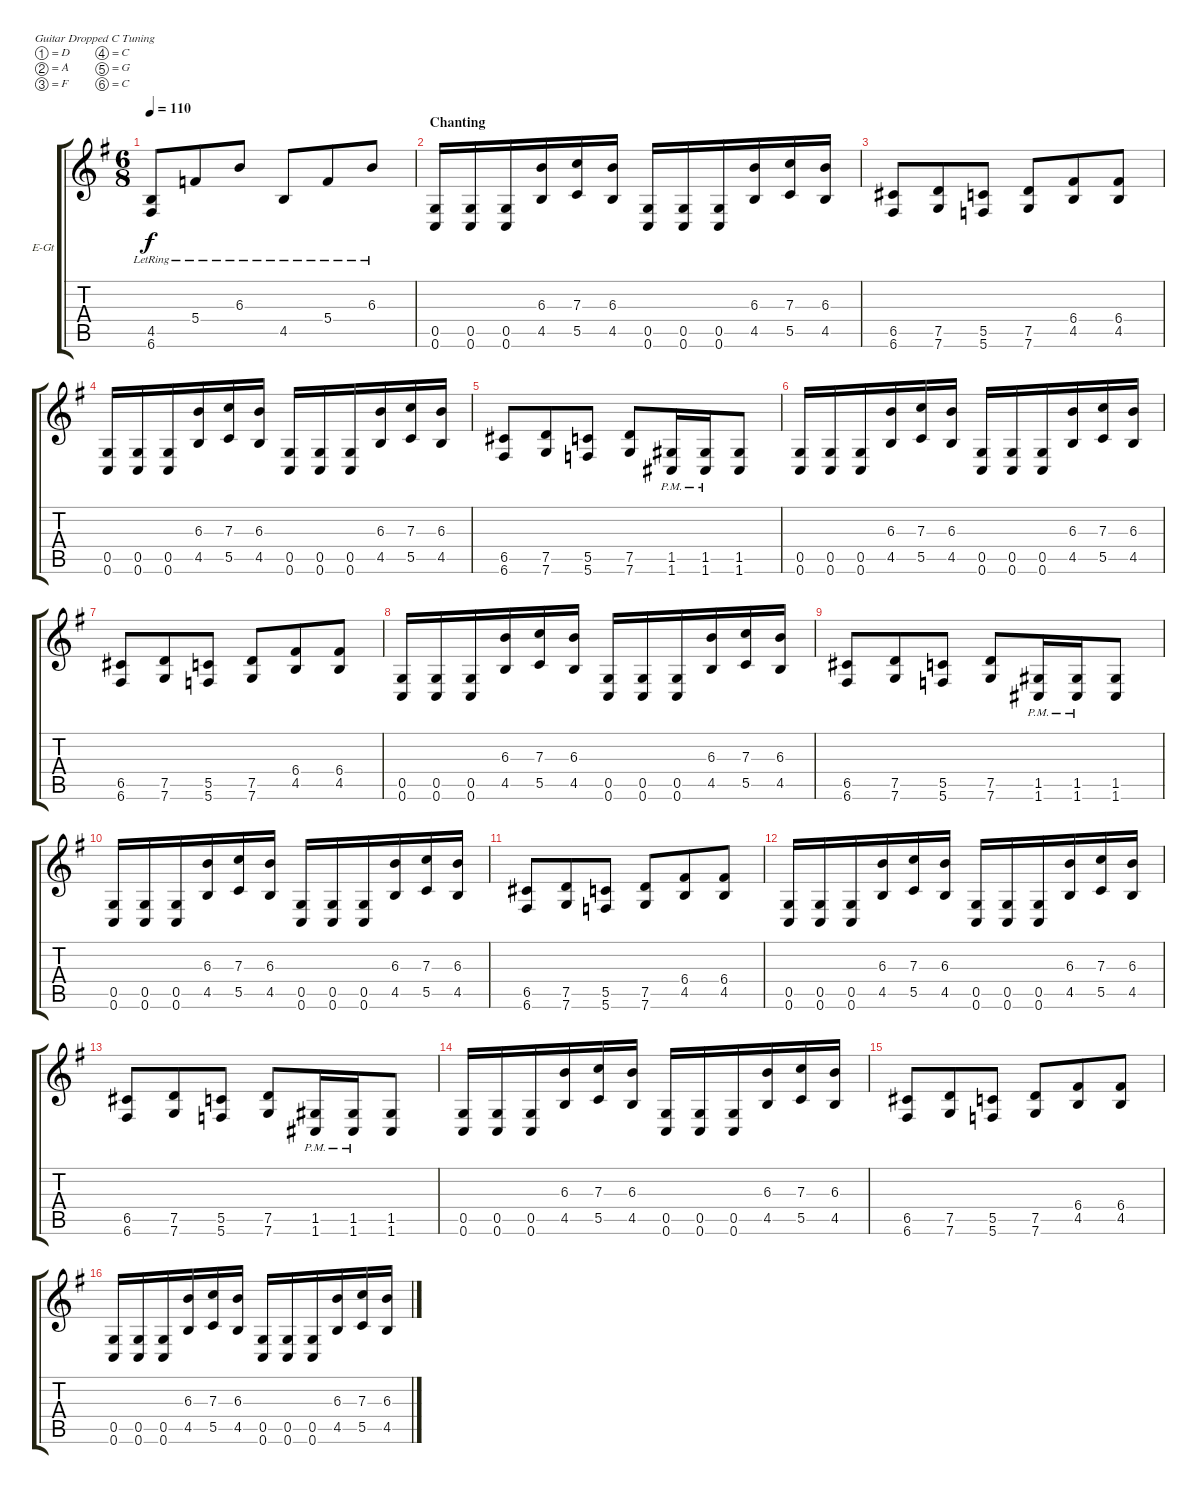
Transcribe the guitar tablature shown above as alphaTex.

\bracketExtendMode groupsimilarinstruments
\firstSystemTrackNameOrientation horizontal
\otherSystemsTrackNameOrientation horizontal
\track ("Electric Guitar 1" "E-Gt") {instrument distortionguitar}
\staff {score tabs}
\tuning (D4 A3 F3 C3 G2 C2)
\ts (6 8)
\tempo 110
\clef g2
\ks eminor
(4.5{lr} 6.6{lr}).8{dy f} 5.4{lr}.8 6.3{lr}.8 4.5{lr}.8 5.4{lr}.8 6.3{lr}.8 |
\section ("" "Chanting")
(0.6 0.5).16 (0.6 0.5).16 (0.6 0.5).16 (4.5 6.3).16 (5.5 7.3).16 (4.5 6.3).16 (0.6 0.5).16 (0.6 0.5).16 (0.6 0.5).16 (4.5 6.3).16 (5.5 7.3).16 (4.5 6.3).16 |
(6.6 6.5).8 (7.6 7.5).8 (5.6 5.5).8 (7.6 7.5).8 (4.5 6.4).8 (6.4 4.5).8 |
(0.6 0.5).16 (0.6 0.5).16 (0.6 0.5).16 (4.5 6.3).16 (5.5 7.3).16 (4.5 6.3).16 (0.6 0.5).16 (0.6 0.5).16 (0.6 0.5).16 (4.5 6.3).16 (5.5 7.3).16 (4.5 6.3).16 |
(6.6 6.5).8 (7.6 7.5).8 (5.6 5.5).8 (7.5 7.6).8 (1.6{pm} 1.5{pm}).16 (1.6{pm} 1.5{pm}).16 (1.5 1.6).8 |
(0.6 0.5).16 (0.6 0.5).16 (0.6 0.5).16 (4.5 6.3).16 (5.5 7.3).16 (4.5 6.3).16 (0.6 0.5).16 (0.6 0.5).16 (0.6 0.5).16 (4.5 6.3).16 (5.5 7.3).16 (4.5 6.3).16 |
(6.6 6.5).8 (7.6 7.5).8 (5.6 5.5).8 (7.6 7.5).8 (4.5 6.4).8 (6.4 4.5).8 |
(0.6 0.5).16 (0.6 0.5).16 (0.6 0.5).16 (4.5 6.3).16 (5.5 7.3).16 (4.5 6.3).16 (0.6 0.5).16 (0.6 0.5).16 (0.6 0.5).16 (4.5 6.3).16 (5.5 7.3).16 (4.5 6.3).16 |
(6.6 6.5).8 (7.6 7.5).8 (5.6 5.5).8 (7.5 7.6).8 (1.6{pm} 1.5{pm}).16 (1.6{pm} 1.5{pm}).16 (1.5 1.6).8 |
(0.6 0.5).16 (0.6 0.5).16 (0.6 0.5).16 (4.5 6.3).16 (5.5 7.3).16 (4.5 6.3).16 (0.6 0.5).16 (0.6 0.5).16 (0.6 0.5).16 (4.5 6.3).16 (5.5 7.3).16 (4.5 6.3).16 |
(6.6 6.5).8 (7.6 7.5).8 (5.6 5.5).8 (7.6 7.5).8 (4.5 6.4).8 (6.4 4.5).8 |
(0.6 0.5).16 (0.6 0.5).16 (0.6 0.5).16 (4.5 6.3).16 (5.5 7.3).16 (4.5 6.3).16 (0.6 0.5).16 (0.6 0.5).16 (0.6 0.5).16 (4.5 6.3).16 (5.5 7.3).16 (4.5 6.3).16 |
(6.6 6.5).8 (7.6 7.5).8 (5.6 5.5).8 (7.5 7.6).8 (1.6{pm} 1.5{pm}).16 (1.6{pm} 1.5{pm}).16 (1.5 1.6).8 |
(0.6 0.5).16 (0.6 0.5).16 (0.6 0.5).16 (4.5 6.3).16 (5.5 7.3).16 (4.5 6.3).16 (0.6 0.5).16 (0.6 0.5).16 (0.6 0.5).16 (4.5 6.3).16 (5.5 7.3).16 (4.5 6.3).16 |
(6.6 6.5).8 (7.6 7.5).8 (5.6 5.5).8 (7.6 7.5).8 (4.5 6.4).8 (6.4 4.5).8 |
(0.6 0.5).16 (0.6 0.5).16 (0.6 0.5).16 (4.5 6.3).16 (5.5 7.3).16 (4.5 6.3).16 (0.6 0.5).16 (0.6 0.5).16 (0.6 0.5).16 (4.5 6.3).16 (5.5 7.3).16 (4.5 6.3).16
